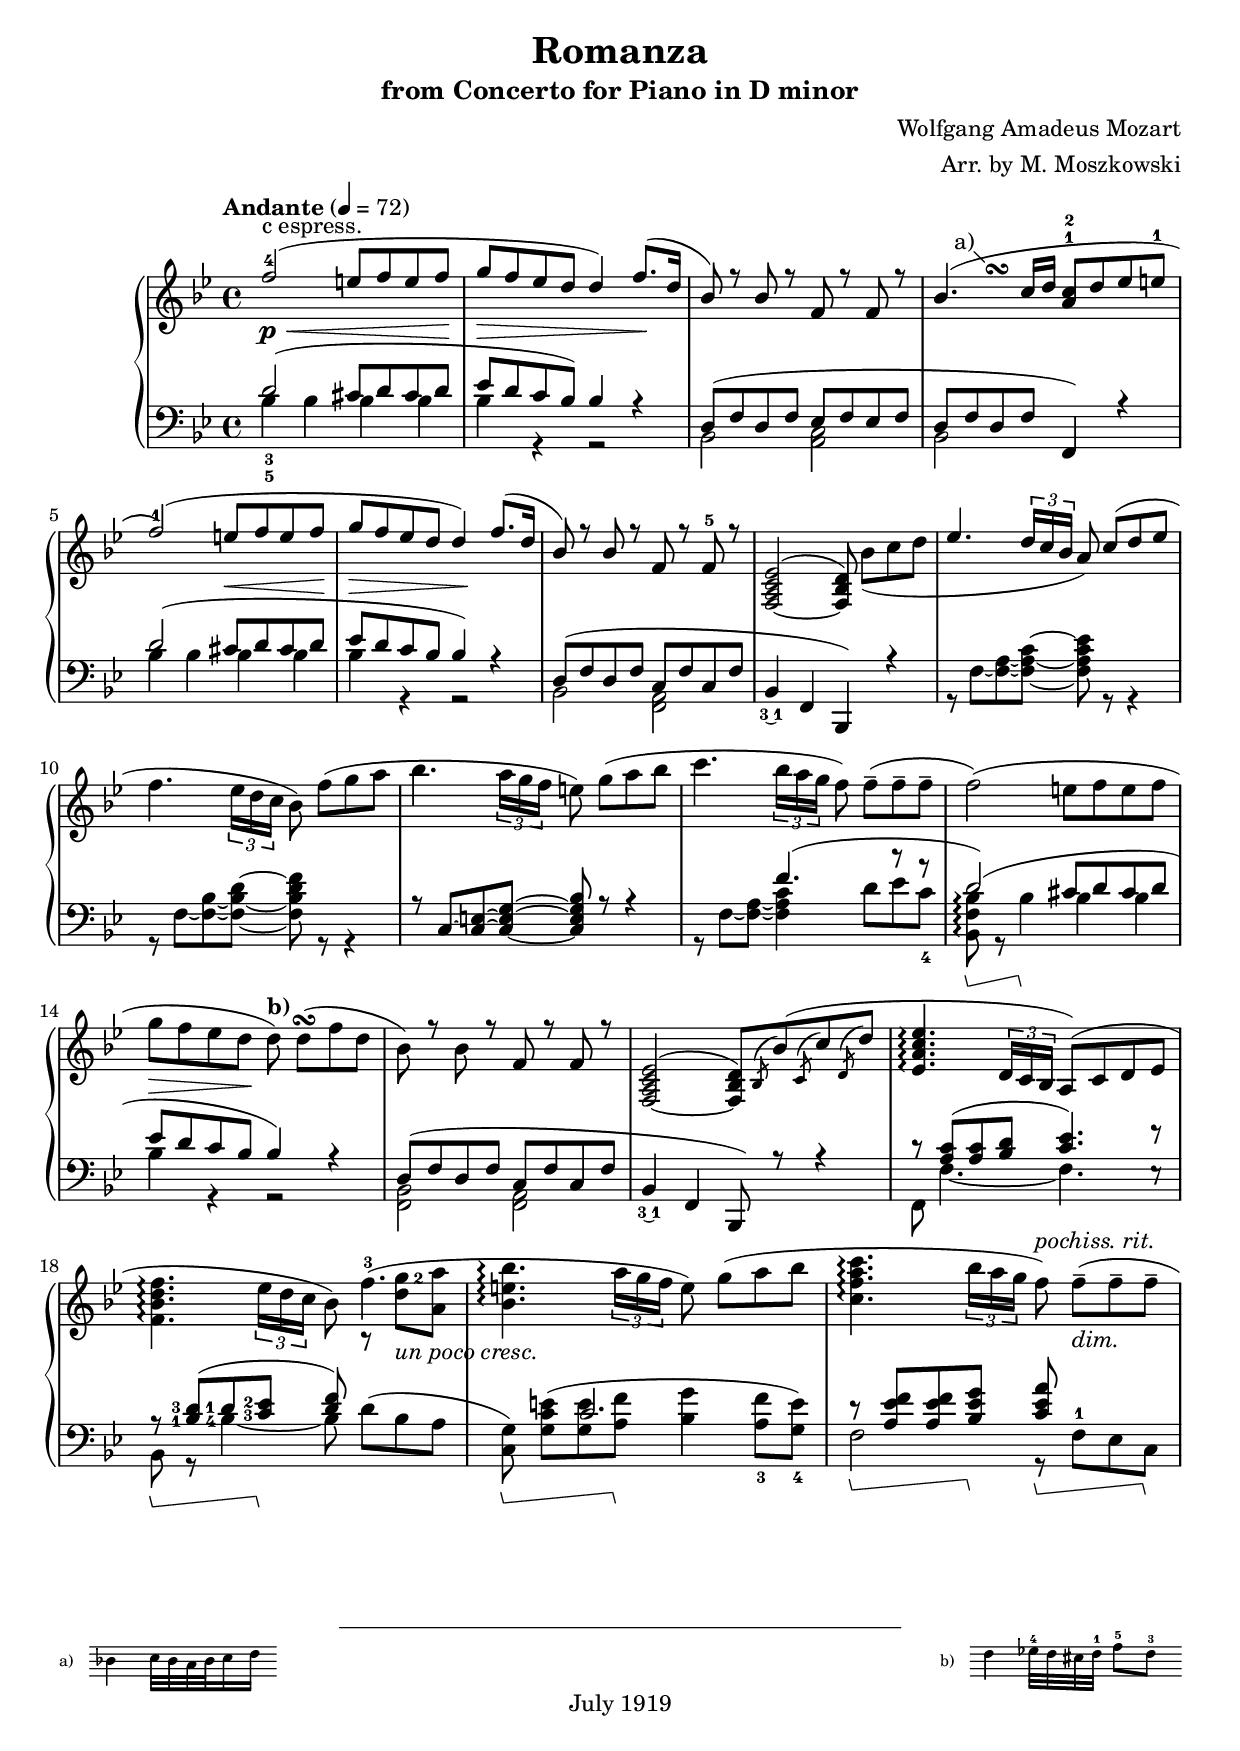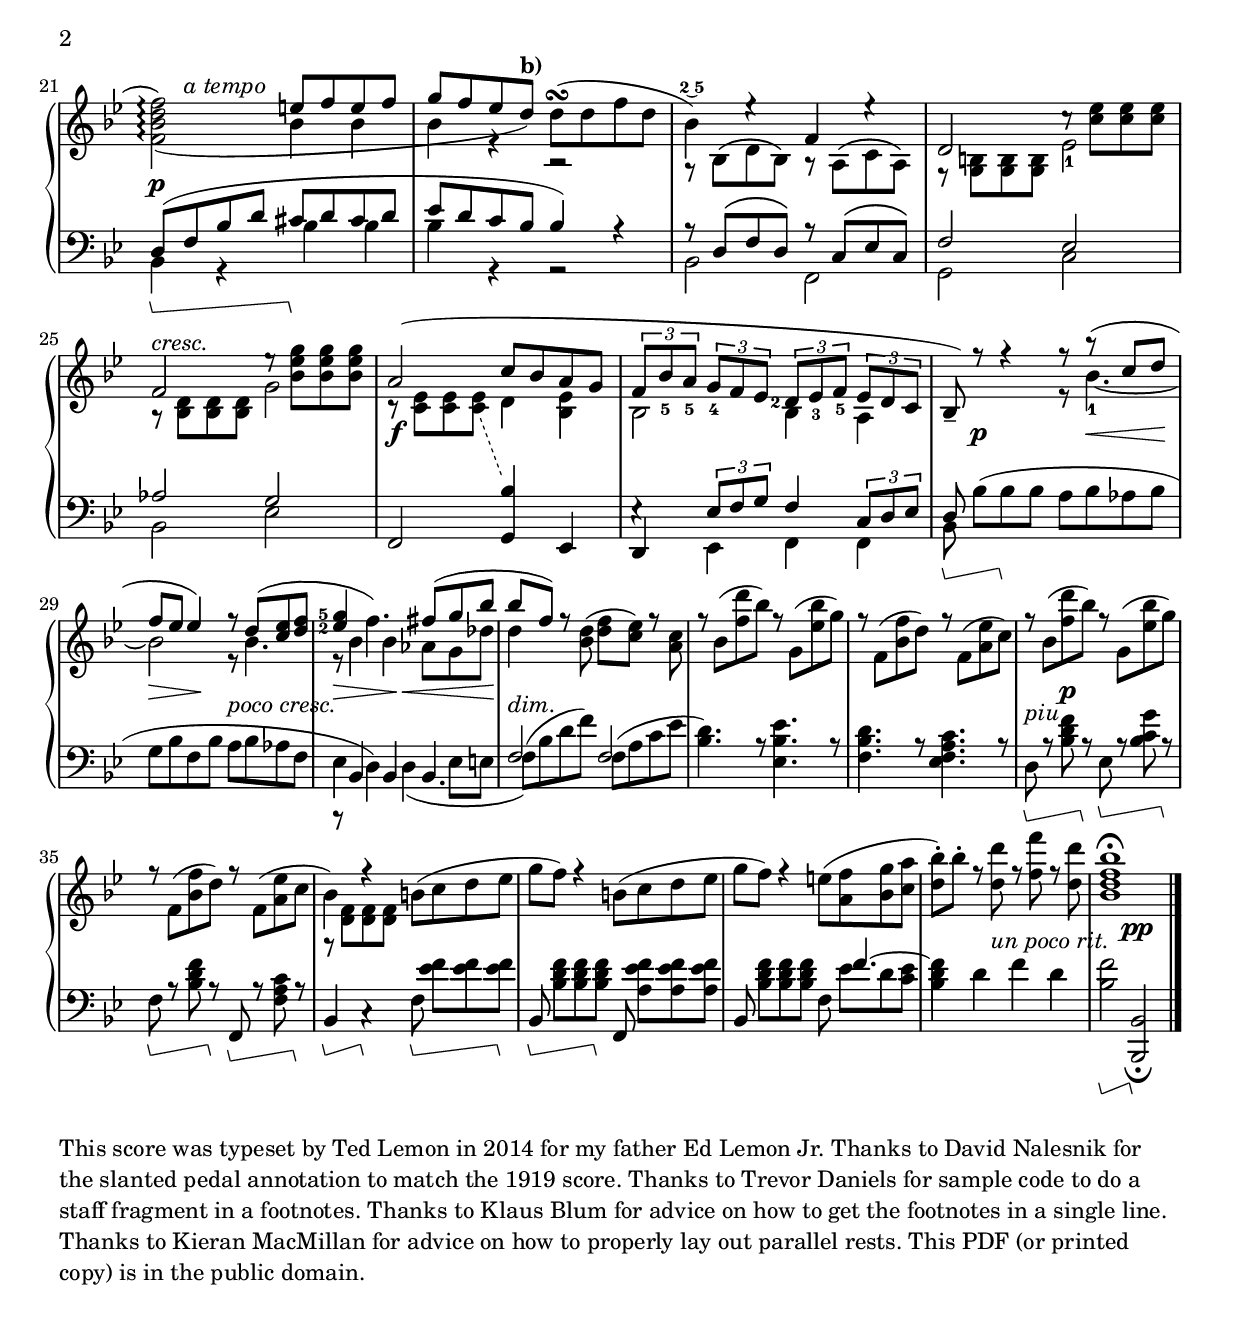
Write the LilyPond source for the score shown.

% Copyright (C) 2014 Edward W. Y. Lemon III

% Lilypond version of M. Moszkowski's arrangement of W. A. Mozart's
% Romanza from his Concerto for Piano in D minor.   The printed arrangement
% is copyright 1919, and hence in the public domain in the U.S.
% This Lilypond source code is under copyright.

%    This program is free software: you can redistribute it and/or modify
%    it under the terms of the GNU General Public License as published by
%    the Free Software Foundation, either version 3 of the License, or
%    (at your option) any later version.
%
%    This program is distributed in the hope that it will be useful,
%    but WITHOUT ANY WARRANTY; without even the implied warranty of
%    MERCHANTABILITY or FITNESS FOR A PARTICULAR PURPOSE.  See the
%    GNU General Public License for more details.
%
%    You should have received a copy of the GNU General Public License
%    along with this program.  If not, see <http://www.gnu.org/licenses/>.

\header{
  title = "Romanza"
  composer = "Wolfgang Amadeus Mozart"
  arranger = "Arr. by M. Moszkowski"
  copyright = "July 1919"
  subtitle = "from Concerto for Piano in D minor"
}

#(set-global-staff-size 20)

% Thanks to David Nalesnik for the slanted-bracket tweak!
#(define (bound-coord bound refp)
   (if (not (= (ly:item-break-dir bound) CENTER))
       (cdr (ly:generic-bound-extent bound refp))
       (ly:grob-relative-coordinate bound refp X)))

#(define slanted-bracket
   (lambda (grob)
     (let* ((bound-L (ly:spanner-bound grob LEFT))
            (bound-R (ly:spanner-bound grob RIGHT))
            (common (ly:grob-common-refpoint bound-L bound-R X))
            (coord-L (bound-coord bound-L common))
            (coord-R (bound-coord bound-R common))
            (height (ly:grob-property grob 'edge-height))
            (shorten (ly:grob-property grob 'shorten-pair))
            (flare '(0.25 . 0.25))
            (th (ly:output-def-lookup (ly:grob-layout grob) 'line-thickness))
            (main
             (make-line-stencil 
              th 
              (+ coord-L (car flare) (car shorten)) 0
              (+ coord-R (- (cdr flare)) (cdr shorten)) (car height)))
            (wing-L (make-line-stencil
                     th
                     0 (car height)
                     (car flare) 0))
            (wing-R (make-line-stencil
                     th
                     0 (car height)
                     (cdr flare) (- (car height) (cdr height))))
            (main
             (if (= (ly:item-break-dir bound-L) CENTER)
                 (ly:stencil-combine-at-edge main X LEFT wing-L 0)
                 main))
            (main
             (if (= (ly:item-break-dir bound-R) CENTER)
                 (ly:stencil-combine-at-edge main X RIGHT wing-R 0)
                 main))
            (main
             (ly:stencil-translate-axis
              main
              (- (ly:grob-relative-coordinate bound-L common X))
              X)))
       main)))

keyMeter = { \key bes \major \time 4/4 }

\parallelMusic #'(vta vtb vtc dynD vba vbb vbc) {
  % 1
  f'2-4( e8 f e f |
  s1 |
  s1-"c espress." |
  s8\p\< s8 s2 s8 s8\! |
  \stemUp d'2_3_5^( cis8 d cis d |
  \stemDown bes'4 bes bes bes |
  s1 |

  % 2
  g8 f ees d d4) f8.( d16 |
  s1 |
  s1 |
  s8\> s4. s4 s8\! s |
  ees8 d c bes) bes4 r |
  bes4 r r2 |
  s1 |

  % 3
  bes8) r bes r f r f r |
  s1 |
  s1 |
  s1 |
  d,8^( f d f ees f ees f |
  bes,2 <c a> |
  s1 |

  % 4
  bes4.( c16 d <a c>8-1-2 d ees e-1 |
  s4\once \override Score.FootnoteItem.annotation-line = ##f
  s^\footnote "a)" #'(-1 . 1)
  \markup {
    \center-column {
      \fill-line {
	\score {
	  \new Staff
	  \with {
	    instrumentName = "a)   "
	    \omit Clef
	    \omit TimeSignature
	    \magnifyStaff 0.7
	  } {
	    \relative c' { bes'4 c32 bes a bes c16 d }
	  }
	  \layout {
	    ragged-right = ##t
	    indent = 0\cm
	  }
	}
	\null
	\score {
	  \new Staff
	  \with {
	    instrumentName = "b)   "
	    \omit TimeSignature
	    \omit Clef
	    \magnifyStaff 0.7
	  } {
	    \relative c' { d'4 ees32-4 d cis d-1 f8-5_[ d-3] }
	  }
	  \layout {
	    ragged-right = ##t
	    indent = 0\cm } } } } } ^\turn s2 |
  s1 |
  s1 |
  d8 f d f f,4) r |
  bes2 s2 |
  s1 |

  % 5
  f2-1)( e8 f e f |
  s1 |
  s1 |
  s2 s8\< s s s\! |
  d''2^( cis8  d cis d |
  bes'4 bes bes bes |
  s1 |

  % 6
  g8 f ees d d4\!) f8.( d16 |
  s1 |
  s1 |
  s8\> s s s s\! s s4 |
  ees8 d c bes bes4) r |
  bes4 r r2 |
  s1 |

  % 7
  bes8) r bes r f r f-5 r |
  s1 |
  s1 |
  s1 |
  d,8( f d f c f c f |
  bes,2 <a f> |
  s1 |

  % 8
  <f,_~ a c ees>2^( <f bes d>8) bes'_[_( c d] |
  s1 |
  s1 |
  s1 |
  bes,4_\finger \markup \tied-lyric #"3~1" f  bes,) r |
  s1 |
  s1 |

  % 9
  \override TupletBracket.bracket-visibility = ##t
  ees4. \stemUp \tuplet 3/2 { d16 c bes } \stemNeutral a8) c8^[( d ees]
  |  s1 |  s1 |
  s1 |
  s1 | r8 f'8~ <f~ a~>8 <f~ a~ c^~ >8 <f a c ees>8 r8 r4 |   s1 |

  % 10
  f4. \tupletNeutral \tuplet 3/2 { ees16 d c } bes8) f'8_[( g a] |  s1 |  s1 |
  s1 |
  s1 | r8 f8~ <f~ bes~>8 <f~ bes~ d^~ >8 <f bes d f>8 r8 r4 |   s1 |

  % 11
  bes4. \tuplet 3/2 { a16 g f } e8) g8_[( a bes] |  s1 |  s1 |
  s1 |
  r8 c'8~ <c~ e~>8 <c_~ e~ g^~ >8 <c e g bes>8 r8 r4 |   s1 |   s1 |

  % 12
  c4. \tuplet 3/2 { bes16 a g } f8) f8_[--( 8-- 8--] |  s1 |  s1 |
  s1 |
  s4. f'4.^( r8 r |
  r8 f8~ <f~ a~>8 <f a c >4 d'8_[ ees c_4 ] |   s1 |
  
  % 13
  f2)( e8_[ f e f] | s1 | s1 |
  s1 |
  d2)^( cis8 d cis d |
  <bes, f' bes>8\arpeggio\sustainOn r bes'4\sustainOff 4 4 | s1 |

  % 14
  g8_[ f ees d] d8)^\markup { \bold "b)" } d_[(^\turn  f d] |
  s1 |
  s1 |
  s8\> s s s\! s2 |
  ees8 d c bes bes4) r |
  bes4 r r2 | s1 |

  % 15
  bes8) r bes r f r f r |
  s1 |
  s1 |
  s1 |
  d,8^( f d f c f c f |
  <bes, f>2 <a f> |
  s1 |

  % 16
  <f,_~ a c ees>2^( <f bes d>8)
  \acciaccatura bes bes'( \acciaccatura c, c' \acciaccatura d, d' |
  s1 |
  s1 |
  s1 |
  bes,4_\finger \markup \tied-lyric #"3~1" f  bes,8) r r4 |
  s1 |
  s1 |

  % 17
  <ees, a c ees>4.\arpeggio \tuplet 3/2 { d16 c bes } a8) (c d ees | s1 | s1 |
  s1 |
  c''8\rest <c a>8^( <c a> <d bes> <c ees>4.) f8\rest |
  f8 f'4._~ f e8\rest | s1 |

  % 18
  \break <f bes d f>4.\arpeggio \tuplet 3/2 { ees'16 d c } bes8) f'4.-3( |
  \set fingeringOrientations = #'(right)
  s2 s8 r8 <d' g-2>8 <a a'> | s1 |
  s4 s s s-"un poco cresc." |
  \set fingeringOrientations = #'(left)
  r8\sustainOn <bes,-1 d-3>8( <d-1> <c-3 ees-2>\sustainOff <d f>8) s4. |
  \set fingeringOrientations = #'(left)
  bes8 r <bes'-4~>4 bes8 d8_[^( bes a] |
  s1 |
  
  % 19
  <bes, e bes'>4.\arpeggio \tuplet 3/2 { a'16 g f } e8) g_[( a bes] | s1 | s1 |
  s1 |
  s4 c2. |
  \set fingeringOrientations = #'(down)
  <c, g'>8)\sustainOn <g' c e>_[^( <g e'> <a f'>]\sustainOff <bes g'>4
  <a-3 f'>8 <g-4 e'>]) |
  s1 |

  % 20
  <c, f a c>4.\arpeggio
  \tuplet 3/2 { bes'16 a g } f8)^\markup { \italic "pochiss. rit." } f_[(--_\markup { \italic "dim." } 8-- 8--] |
		      s1 | s1 |
  s4 s s8 s s4 |
  r8\sustainOn <a ees' f>8 8 <bes ees g>\sustainOff 
  <c ees a>\sustainOn f,-1_[ ees c]\sustainOff |
  f2 r8 s s s |
  s1 |

  % 21
  \break <f, bes d f>2)_(\arpeggio e'8^[ f e f] |
  s8 s4.^\markup { \italic "a tempo" } bes4 4 | s1 |
  s1\p |
  d8(\sustainOn f bes d cis\sustainOff d cis d |
  bes,4 r bes' bes | s1 |

  % 22
  g8^[ f ees d])^\markup { \bold "b)"} d(\turn d f d |
  bes4 r r2 | s1 |
  s1 |
  ees8  d c bes bes4) r |
  bes4 r r2 | s1 |

  % 23
  bes4)-\finger \markup \tied-lyric #"2~5" e\rest f, e'\rest | s1 |
  g8\rest bes_[\( d bes]\) a\rest a_[\( c a]\) |
  s1 |
  r8 d,\( f d\) r c\( ees c\) |
  bes,2 f | s1 |
  
  % 24
  d,2 \once \stemDown ees_1 |
  r8 <g, b>8 8 8 c'\rest <c ees>8 8 8 |
  s1 |
  s1 |
  f2 ees |
  g2 c | s1 |

  % 25
  \break f2^\markup { \italic "cresc." } \once \stemDown g |
  r8 <bes, d>8 8 8 e'\rest <bes ees g>8 8 8 |
  s1 |
  s1 |
  aes2 g |
  bes2 ees | s1 |

  % 26
  a2( c8 bes a g |
  r8 <c, ees>8 8 <c ees> \stemDown d4_\markup {
    \override #'(on . 0.3)
    \override #'(off . 0.3)
    \draw-dashed-line #'(-2 . 5.4)
  } <bes ees> \stemNeutral |
  s1 |
  s1\f |
  f,2 <g bes'>4 ees | s1 | s1 |

  % 27
  \tuplet 3/2 { f8 bes_5 a_5 }
  \tuplet 3/2 { g_4 f ees }
  \tuplet 3/2 { \set fingeringOrientations = #'(left) <d-2> ees_3 f_5 }
  \tuplet 3/2 { ees d c } |
  \stemDown bes2 bes4 a4 \stemNeutral | s1 |
  s1 |
  d4 \stemDown ees f f \stemNeutral |
  \override TupletBracket.bracket-visibility = ##t
  ees4\rest \tupletUp \stemUp \tuplet 3/2 { ees8 f g} f4 \tuplet 3/2 { c8 d ees } \stemNeutral \tupletNeutral|
  s1 |

  % 28
  bes8_-) r r4 r8 r8( c'8^[ d] |
  s2 r8 bes'4.-1_~ |
  s1 |
  s8 s\p s4 s8 s\< s s\! |
  \stemUp d'8\sustainOn \stemNeutral bes'_[( 8\sustainOff 8] a bes aes bes |
  \stemDown bes8 \stemNeutral s s2. | s1 |

  % 29
  \break \stemUp f8 ees ees4) r8 d( <c ees> <d f> \stemNeutral |
  bes2 r8 \dotsDown bes4. \dotsNeutral |
  s1 |
  s4\> s\! s2-"poco cresc." | 
  g8 bes f bes a bes aes f |
  s1 | s1 |

  % 30
  \set fingeringOrientations = #'(left) \once \stemUp
  <ees-2 g-5>4 f4.) fis8^[( g bes] |
  r8 bes4 4 aes8_[ g des'] |
  s1 |
  s4\> s8 s\! s4\< s8 s\! |
  ees4 d) d_( ees8 e |
  \stemUp r8 bes4 bes bes4. \stemNeutral |
  s1 |

  % 31
  bes8^[ f]) r8 <bes, d>( <d f> <c ees>) r8 <a c> |
  d4 s2. |
  s1 |
  s1-"dim." |
  f8)( bes d f)
  f,( a c ees |
  \stemUp f'2 f2 \stemNeutral |
  s1 |

  % 32
  r8 bes( <f' d'> bes) r g,( <ees' bes'> g) |
  s1 | s1 |
  s1 |
  <bes d>4.) r8 <ees, bes' ees>4. r8 |
  s1 | s1 |

  % 33
  r8 f,( <bes f'> d) r f,( <a ees'> c) |
  s1 | s1 |
  s1 |
  <f bes d>4. r8 <ees f a c>4. r8 |
  s1 | s1 |

  % 34
  r8 bes( <f' d'> bes) r g,( <ees' bes'> g) |
  s1 | s1 |
  s4-"piu" s\p s2 |
  d8\sustainOn r <bes' d f> r\sustainOff ees,\sustainOn r <bes' c g'> r\sustainOff |
  s1 | s1 |

  % 35
  r8 f,( <bes f'> d) r f,( <a ees'> c |
  s1 | s1 |
  s1 |
  f8\sustainOn r <bes d f> r\sustainOff f,\sustainOn r <f' a c> r\sustainOff |
  s1 | s1 |

  % 36
  bes4) r b8( c d ees |
  r8 <d, f>8_[ 8 8] s2 |
  s1 |
  s1 |
  bes,4\sustainOn c\rest\sustainOff f8\sustainOn <ees' f>8[ 8 8]\sustainOff |
  s1 | s1 |

  % 37
  g8 f) r4 b,8( c d ees |
  s1 | s1 |
  s1 |
  bes,8\sustainOn <bes' d f>8_[ 8 8]\sustainOff f, <a' ees' f>8_[ 8 8] |
  s1 | s1 |

  % 38
  g8 f) r4 e8( <f a,> <g bes,> <a c,> |
  s1 | s1 |
  s1 |
  bes,8 <bes' d f>8_[ 8 8] f ees'8_[ d <c ees>] |
  s2 s8 \once \stemUp f'4.^~ | 
  s1 |

  % 39
  <d, bes'>8-.) bes'-. r <d, d'> r <f f'> r <d d'> |
  s1 | s1 |
  s4. s8-"un poco rit." s2 |
  <bes d>4 d f d |
  f4 s2. | s1 |

  % 40
  <bes d f bes>1^\fermata \bar "|." |
  s1 | s1 |
  s2 s2\pp |
  <bes f'>2\sustainOn <bes, bes,>\sustainOff_\fermata |
  s1 | s1 |
  
}

\score {
  \new PianoStaff <<
    \new Staff = "trebleStaff" {
      \tempo "Andante" 4 = 72
      \keyMeter
      \set midiInstrument = #"piano"
      <<
	\new Voice = "tenor-a" { \voiceOne \relative c' \vta } 
	\new Voice = "tenor-b" { \voiceTwo \relative c' \vtb }
	\new Voice = "tenor-c" { \voiceThree \relative c' \vtc } >> }
    \new Dynamics { \dynD }
    \new Staff = "bassStaff" {
      \keyMeter \clef bass
      \set midiInstrument = #"piano"
      \set Staff.pedalSustainStyle = #'bracket
      \override Staff.PianoPedalBracket.stencil = #slanted-bracket
      <<
	\new Voice = "bass-a" { \voiceOne \relative c \vba }
	\new Voice = "bass-b" { \voiceTwo \relative c \vbb }
	\new Voice = "bass-c" { \voiceThree \relative c \vbc } >> } >>
  \layout { } 
  \midi { } }

\markuplist {
  \null
  \wordwrap-lines {
  This score was typeset by Ted Lemon in 2014 for my father Ed Lemon Jr. 
  Thanks to David Nalesnik for the slanted pedal annotation to match the
  1919 score. 
  Thanks to Trevor Daniels for sample code to do a staff fragment in a
  footnotes. 
  Thanks to Klaus Blum for advice on how to get the footnotes in a single
  line. 
  Thanks to Kieran MacMillan for advice on how to properly lay out parallel
  rests.
  This PDF (or printed copy) is in the public domain. } }

\paper { ragged-bottom = ##t }

